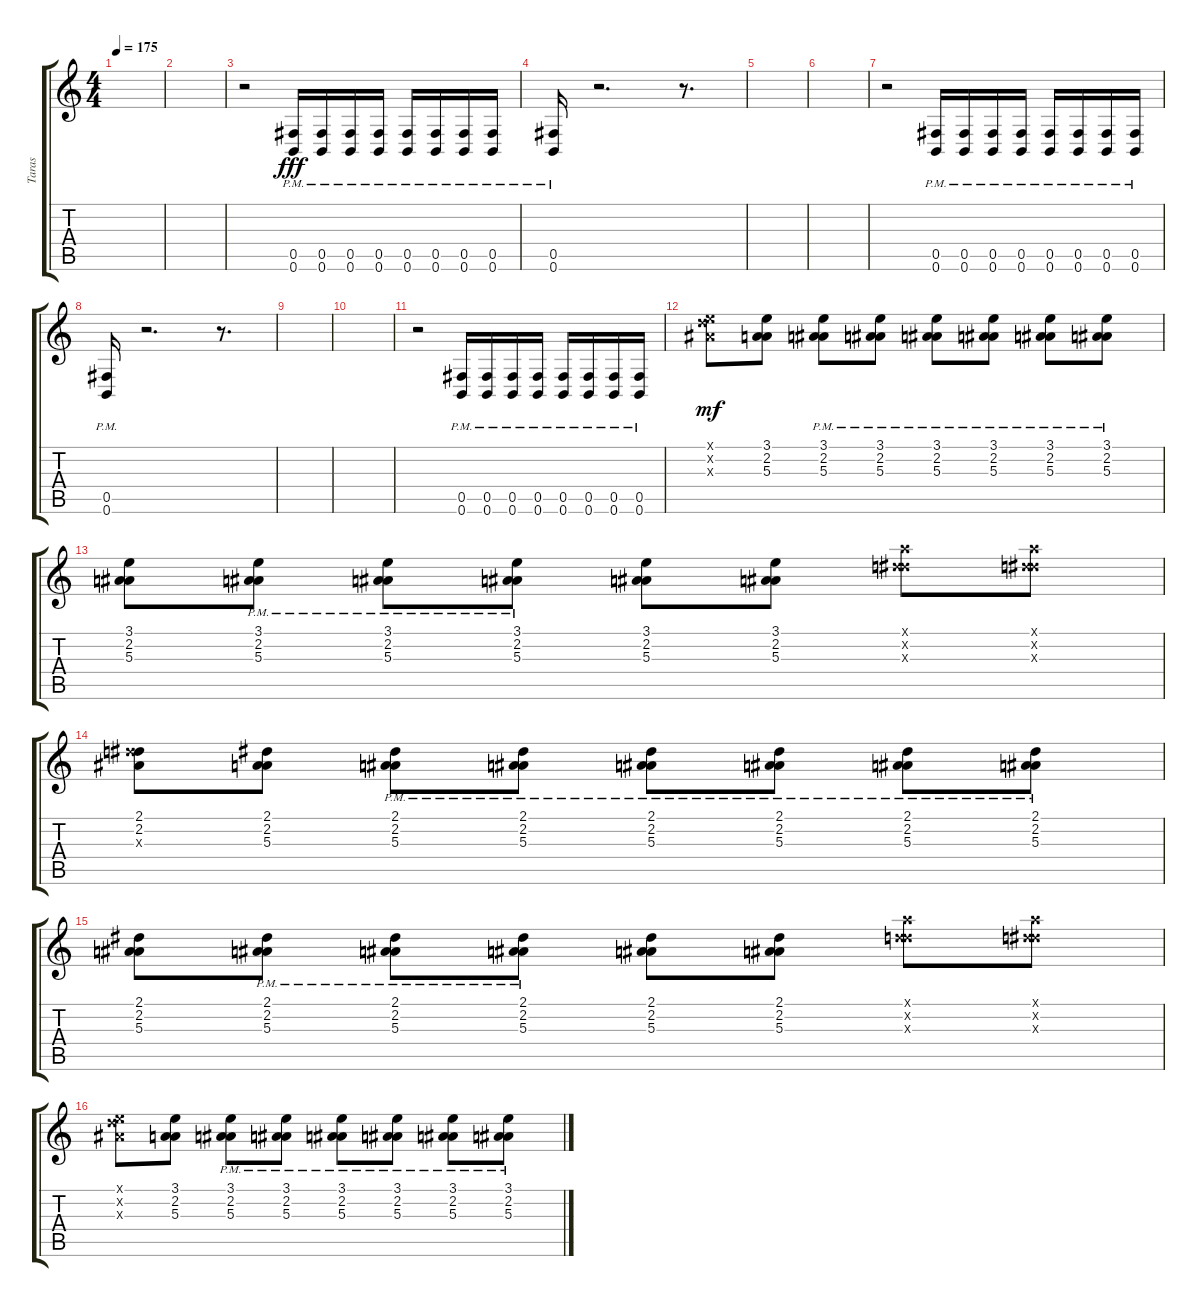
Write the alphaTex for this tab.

\track ("Taras" "Taras") {instrument distortionguitar}
\staff {score tabs}
\tuning (Db4 Ab3 E3 B2 Gb2 B1) {hide}
\ts (4 4)
\tempo 175
\clef g2
\ks c
|
|
r.2 (0.5{pm} 0.6{pm}).16{dy fff} (0.5{pm} 0.6{pm}).16 (0.5{pm} 0.6{pm}).16 (0.5{pm} 0.6{pm}).16 (0.5{pm} 0.6{pm}).16 (0.5{pm} 0.6{pm}).16 (0.5{pm} 0.6{pm}).16 (0.5{pm} 0.6{pm}).16 |
(0.5{pm} 0.6{pm}).16 r.2{d} r.8{d} |
|
|
r.2 (0.5{pm} 0.6{pm}).16 (0.5{pm} 0.6{pm}).16 (0.5{pm} 0.6{pm}).16 (0.5{pm} 0.6{pm}).16 (0.5{pm} 0.6{pm}).16 (0.5{pm} 0.6{pm}).16 (0.5{pm} 0.6{pm}).16 (0.5{pm} 0.6{pm}).16 |
(0.5{pm} 0.6{pm}).16 r.2{d} r.8{d} |
|
|
r.2 (0.5{pm} 0.6{pm}).16 (0.5{pm} 0.6{pm}).16 (0.5{pm} 0.6{pm}).16 (0.5{pm} 0.6{pm}).16 (0.5{pm} 0.6{pm}).16 (0.5{pm} 0.6{pm}).16 (0.5{pm} 0.6{pm}).16 (0.5{pm} 0.6{pm}).16 |
(3.1{x} 2.2{x} 10.3{x}).8{dy mf} (3.1 2.2 5.3).8 (3.1{pm} 2.2{pm} 5.3).8 (3.1{pm} 2.2{pm} 5.3{pm}).8 (3.1{pm} 2.2{pm} 5.3{pm}).8 (3.1{pm} 2.2{pm} 5.3{pm}).8 (3.1{pm} 2.2{pm} 5.3{pm}).8 (3.1{pm} 2.2{pm} 5.3{pm}).8 |
(3.1 2.2 5.3).8 (3.1{pm} 2.2{pm} 5.3).8 (3.1{pm} 2.2{pm} 5.3{pm}).8 (3.1{pm} 2.2{pm} 5.3{pm}).8 (3.1 2.2 5.3).8 (3.1 2.2 5.3).8 (8.1{x} 7.2{x} 10.3{x}).8 (8.1{x} 7.2{x} 10.3{x}).8 |
(2.1 2.2 10.3{x}).8 (2.1 2.2 5.3).8 (2.1{pm} 2.2{pm} 5.3).8 (2.1{pm} 2.2{pm} 5.3{pm}).8 (2.1{pm} 2.2{pm} 5.3{pm}).8 (2.1{pm} 2.2{pm} 5.3{pm}).8 (2.1{pm} 2.2{pm} 5.3{pm}).8 (2.1{pm} 2.2{pm} 5.3{pm}).8 |
(2.1 2.2 5.3).8 (2.1{pm} 2.2{pm} 5.3).8 (2.1{pm} 2.2{pm} 5.3{pm}).8 (2.1{pm} 2.2{pm} 5.3{pm}).8 (2.1 2.2 5.3).8 (2.1 2.2 5.3).8 (8.1{x} 7.2{x} 10.3{x}).8 (8.1{x} 7.2{x} 10.3{x}).8 |
(3.1{x} 2.2{x} 10.3{x}).8 (3.1 2.2 5.3).8 (3.1{pm} 2.2{pm} 5.3).8 (3.1{pm} 2.2{pm} 5.3{pm}).8 (3.1{pm} 2.2{pm} 5.3{pm}).8 (3.1{pm} 2.2{pm} 5.3{pm}).8 (3.1{pm} 2.2{pm} 5.3{pm}).8 (3.1{pm} 2.2{pm} 5.3{pm}).8
